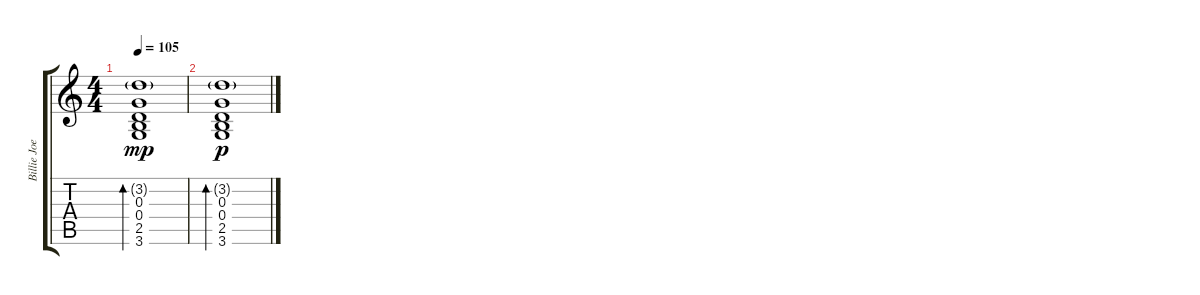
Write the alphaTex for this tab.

\track ("Billie Joe (Rhythm)" "Billie Joe") {instrument acousticguitarnylon}
\staff {score tabs}
\tuning (E4 B3 G3 D3 A2 E2) {hide}
\ts (4 4)
\tempo 105
\clef g2
\ks c
(3.2{g} 0.3 0.4 2.5 3.6).1{bd 60 dy mp} |
(3.2{g} 0.3 0.4 2.5 3.6).1{bd 60 dy p}
